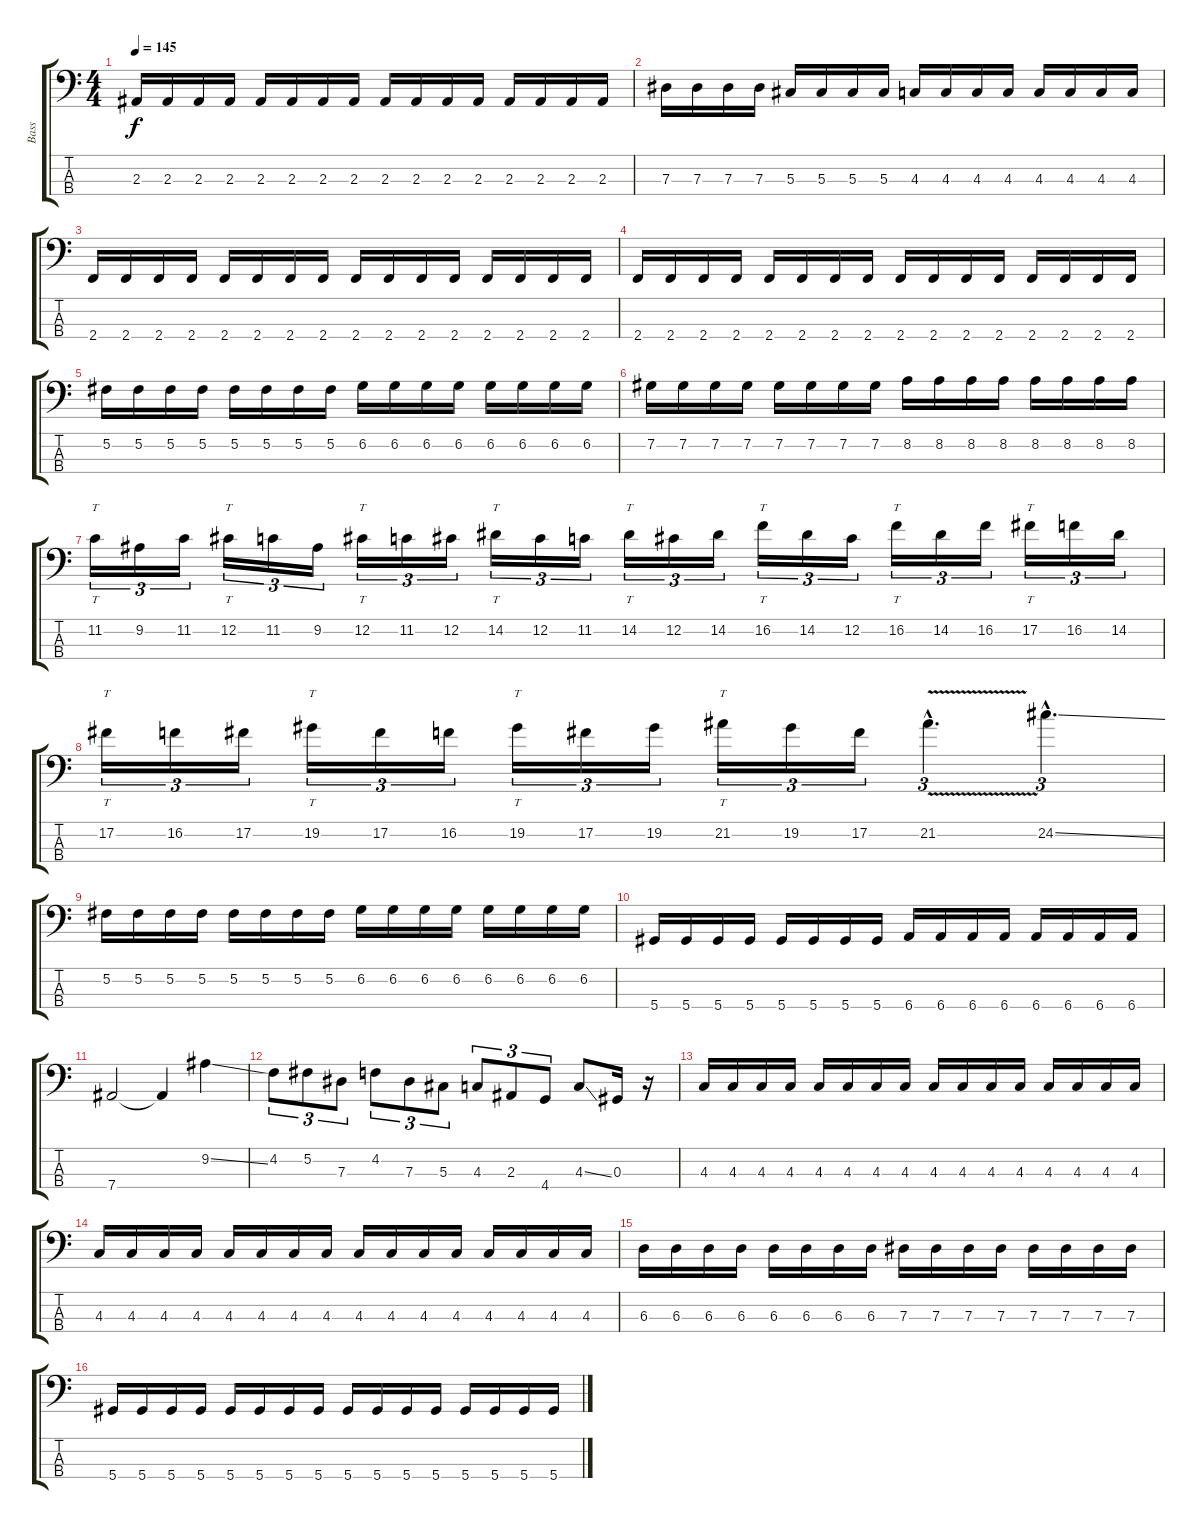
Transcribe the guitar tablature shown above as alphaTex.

\track ("Bass" "Bass") {instrument electricbassfinger}
\staff {score tabs}
\tuning (Gb2 Db2 Ab1 Eb1) {hide}
\ts (4 4)
\tempo 145
\clef f4
\ks c
2.3.16{dy f} 2.3.16 2.3.16 2.3.16 2.3.16 2.3.16 2.3.16 2.3.16 2.3.16 2.3.16 2.3.16 2.3.16 2.3.16 2.3.16 2.3.16 2.3.16 |
7.3.16 7.3.16 7.3.16 7.3.16 5.3.16 5.3.16 5.3.16 5.3.16 4.3.16 4.3.16 4.3.16 4.3.16 4.3.16 4.3.16 4.3.16 4.3.16 |
2.4.16 2.4.16 2.4.16 2.4.16 2.4.16 2.4.16 2.4.16 2.4.16 2.4.16 2.4.16 2.4.16 2.4.16 2.4.16 2.4.16 2.4.16 2.4.16 |
2.4.16 2.4.16 2.4.16 2.4.16 2.4.16 2.4.16 2.4.16 2.4.16 2.4.16 2.4.16 2.4.16 2.4.16 2.4.16 2.4.16 2.4.16 2.4.16 |
5.2.16 5.2.16 5.2.16 5.2.16 5.2.16 5.2.16 5.2.16 5.2.16 6.2.16 6.2.16 6.2.16 6.2.16 6.2.16 6.2.16 6.2.16 6.2.16 |
7.2.16 7.2.16 7.2.16 7.2.16 7.2.16 7.2.16 7.2.16 7.2.16 8.2.16 8.2.16 8.2.16 8.2.16 8.2.16 8.2.16 8.2.16 8.2.16 |
11.2.16{tt tu (3 2)} 9.2.16{tu (3 2)} 11.2.16{tu (3 2)} 12.2.16{tt tu (3 2)} 11.2.16{tu (3 2)} 9.2.16{tu (3 2)} 12.2.16{tt tu (3 2)} 11.2.16{tu (3 2)} 12.2.16{tu (3 2)} 14.2.16{tt tu (3 2)} 12.2.16{tu (3 2)} 11.2.16{tu (3 2)} 14.2.16{tt tu (3 2)} 12.2.16{tu (3 2)} 14.2.16{tu (3 2)} 16.2.16{tt tu (3 2)} 14.2.16{tu (3 2)} 12.2.16{tu (3 2)} 16.2.16{tt tu (3 2)} 14.2.16{tu (3 2)} 16.2.16{tu (3 2)} 17.2.16{tt tu (3 2)} 16.2.16{tu (3 2)} 14.2.16{tu (3 2)} |
17.2.16{tt tu (3 2)} 16.2.16{tu (3 2)} 17.2.16{tu (3 2)} 19.2.16{tt tu (3 2)} 17.2.16{tu (3 2)} 16.2.16{tu (3 2)} 19.2.16{tt tu (3 2)} 17.2.16{tu (3 2)} 19.2.16{tu (3 2)} 21.2.16{tt tu (3 2)} 19.2.16{tu (3 2)} 17.2.16{tu (3 2)} 21.2{v hac}.4{d tu (3 2)} 24.2{ss hac}.4{d tu (3 2)} |
5.2.16 5.2.16 5.2.16 5.2.16 5.2.16 5.2.16 5.2.16 5.2.16 6.2.16 6.2.16 6.2.16 6.2.16 6.2.16 6.2.16 6.2.16 6.2.16 |
5.4.16 5.4.16 5.4.16 5.4.16 5.4.16 5.4.16 5.4.16 5.4.16 6.4.16 6.4.16 6.4.16 6.4.16 6.4.16 6.4.16 6.4.16 6.4.16 |
7.4.2 7.4{t}.4 9.2{ss}.4 |
4.2.8{tu (3 2)} 5.2.8{tu (3 2)} 7.3.8{tu (3 2)} 4.2.8{tu (3 2)} 7.3.8{tu (3 2)} 5.3.8{tu (3 2)} 4.3.8{tu (3 2)} 2.3.8{tu (3 2)} 4.4.8{tu (3 2)} 4.3{ss}.8 0.3.16 r.16 |
4.3.16 4.3.16 4.3.16 4.3.16 4.3.16 4.3.16 4.3.16 4.3.16 4.3.16 4.3.16 4.3.16 4.3.16 4.3.16 4.3.16 4.3.16 4.3.16 |
4.3.16 4.3.16 4.3.16 4.3.16 4.3.16 4.3.16 4.3.16 4.3.16 4.3.16 4.3.16 4.3.16 4.3.16 4.3.16 4.3.16 4.3.16 4.3.16 |
6.3.16 6.3.16 6.3.16 6.3.16 6.3.16 6.3.16 6.3.16 6.3.16 7.3.16 7.3.16 7.3.16 7.3.16 7.3.16 7.3.16 7.3.16 7.3.16 |
5.4.16 5.4.16 5.4.16 5.4.16 5.4.16 5.4.16 5.4.16 5.4.16 5.4.16 5.4.16 5.4.16 5.4.16 5.4.16 5.4.16 5.4.16 5.4.16
